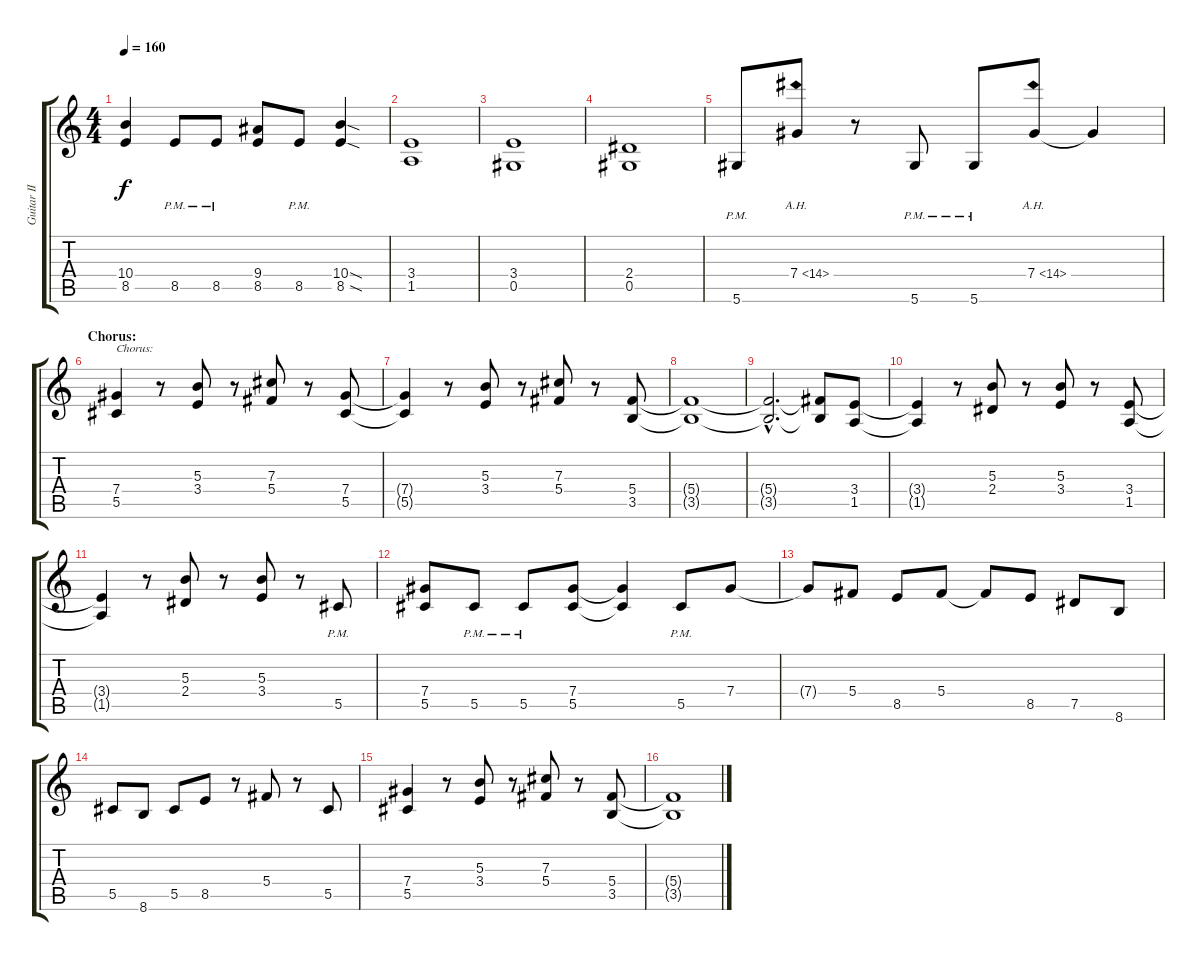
\track ("Guitar II" "Guitar II") {instrument distortionguitar}
\staff {score tabs}
\tuning (Eb4 Bb3 Gb3 Db3 Ab2 Eb2) {hide}
\ts (4 4)
\tempo 160
\clef g2
\ks c
(10.4 8.5).4{dy f} 8.5{pm}.8 8.5{pm}.8 (9.4 8.5).8 8.5{pm}.8 (10.4{sod} 8.5{sod}).4 |
(3.4 1.5).1 |
(3.4 0.5).1 |
(2.4 0.5).1 |
5.6{pm}.8 7.4{ah 7}.8 r.8 5.6{pm}.8 5.6{pm}.8 7.4{ah 7}.8 7.4{t}.4 |
\section ("" "Chorus:")
(7.4 5.5).4{txt "Chorus:"} r.8 (5.3 3.4).8 r.8 (7.3 5.4).8 r.8 (7.4 5.5).8 |
(7.4{t} 5.5{t}).4 r.8 (5.3 3.4).8 r.8 (7.3 5.4).8 r.8 (5.4 3.5).8 |
(5.4{t} 3.5{t}).1 |
(5.4{hac t} 3.5{hac t}).2{d} (5.4{t} 3.5{t}).8 (3.4 1.5).8 |
(3.4{t} 1.5{t}).4 r.8 (5.3 2.4).8 r.8 (5.3 3.4).8 r.8 (3.4 1.5).8 |
(3.4{t} 1.5{t}).4 r.8 (5.3 2.4).8 r.8 (5.3 3.4).8 r.8 5.5{pm}.8 |
(7.4 5.5).8 5.5{pm}.8 5.5{pm}.8 (7.4 5.5).8 (7.4{t} 5.5{t}).4 5.5{pm}.8 7.4.8 |
7.4{t}.8 5.4.8 8.5.8 5.4.8 5.4{t}.8 8.5.8 7.5.8 8.6.8 |
5.5.8 8.6.8 5.5.8 8.5.8 r.8 5.4.8 r.8 5.5.8 |
(7.4 5.5).4 r.8 (5.3 3.4).8 r.8 (7.3 5.4).8 r.8 (5.4 3.5).8 |
(5.4{t} 3.5{t}).1
